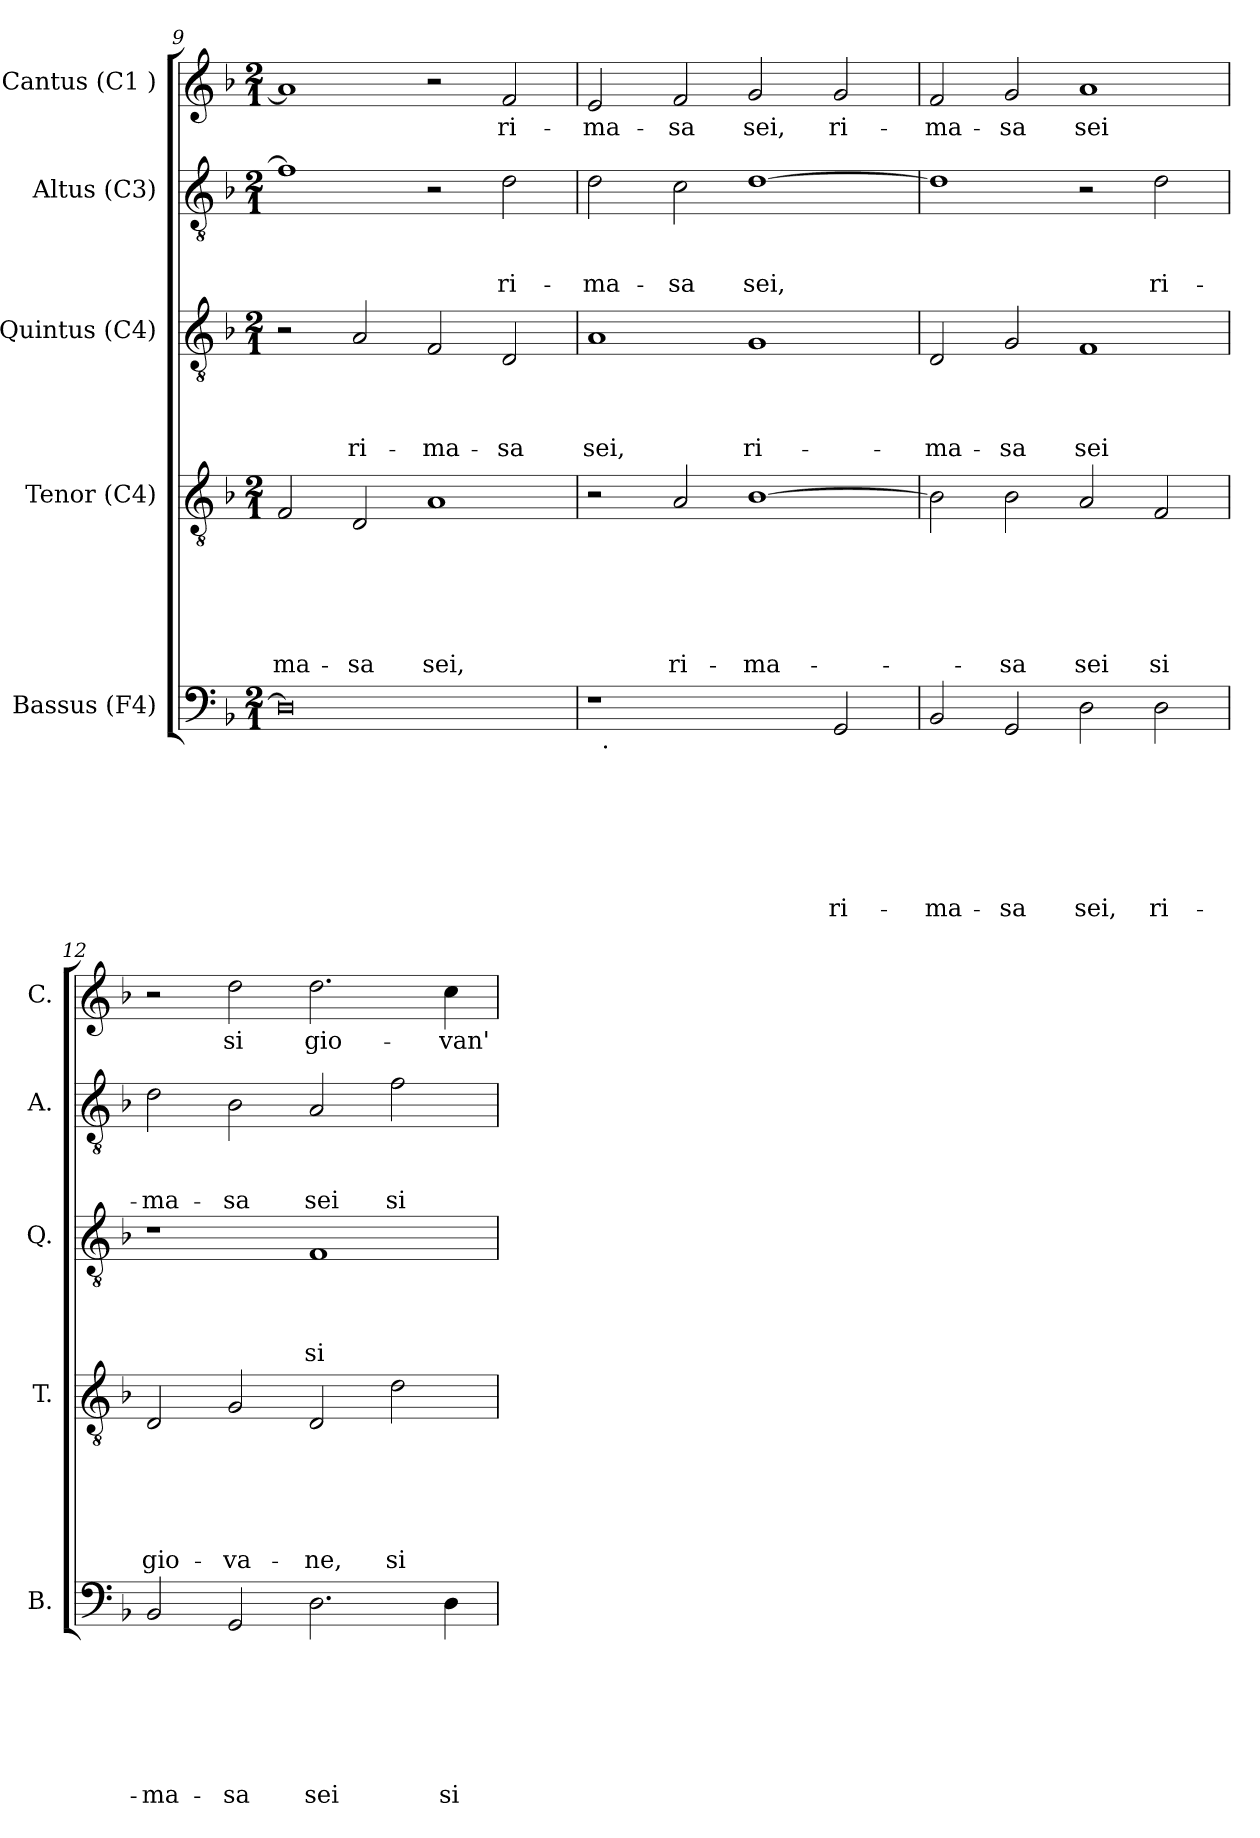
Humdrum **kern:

**kern	**text	**text	**text	**text	**text	**text	**text	**kern	**text	**text	**text	**text	**text	**text	**kern	**text	**text	**text	**text	**kern	**text	**text	**text	**kern	**text
*part5	*part5	*part5	*part5	*part5	*part5	*part5	*part5	*part4	*part4	*part4	*part4	*part4	*part4	*part4	*part3	*part3	*part3	*part3	*part3	*part2	*part2	*part2	*part2	*part1	*part1
*staff5	*staff5	*staff5	*staff5	*staff5	*staff5	*staff5	*staff5	*staff4	*staff4	*staff4	*staff4	*staff4	*staff4	*staff4	*staff3	*staff3	*staff3	*staff3	*staff3	*staff2	*staff2	*staff2	*staff2	*staff1	*staff1
*I"Bassus (F4)	*	*	*	*	*	*	*	*I"Tenor (C4)	*	*	*	*	*	*	*I"Quintus (C4)	*	*	*	*	*I"Altus (C3)	*	*	*	*I"Cantus (C1 )	*
*I'B.	*	*	*	*	*	*	*	*I'T.	*	*	*	*	*	*	*I'Q.	*	*	*	*	*I'A.	*	*	*	*I'C.	*
*clefF4	*	*	*	*	*	*	*	*clefGv2	*	*	*	*	*	*	*clefGv2	*	*	*	*	*clefGv2	*	*	*	*clefG2	*
*k[b-]	*	*	*	*	*	*	*	*k[b-]	*	*	*	*	*	*	*k[b-]	*	*	*	*	*k[b-]	*	*	*	*k[b-]	*
*F:	*	*	*	*	*	*	*	*F:	*	*	*	*	*	*	*F:	*	*	*	*	*F:	*	*	*	*F:	*
*M2/1	*	*	*	*	*	*	*	*M2/1	*	*	*	*	*	*	*M2/1	*	*	*	*	*M2/1	*	*	*	*M2/1	*
=9	=9	=9	=9	=9	=9	=9	=9	=9	=9	=9	=9	=9	=9	=9	=9	=9	=9	=9	=9	=9	=9	=9	=9	=9	=9
!	!	!	!	!	!	!	!	!	!	!	!	!	!	!LO:LY:b	!	!	!	!	!	!	!	!	!	!	!
0D]	.	.	.	.	.	.	.	2F/	.	.	.	.	.	-ma-	2r	.	.	.	.	1f]	.	.	.	1a]	.
!	!	!	!	!	!	!	!	!	!	!	!	!	!	!LO:LY:b	!	!	!	!	!LO:LY:b	!	!	!	!	!	!
.	.	.	.	.	.	.	.	2D/	.	.	.	.	.	-sa	2A/	.	.	.	ri-	.	.	.	.	.	.
!	!	!	!	!	!	!	!	!	!	!	!	!	!	!LO:LY:b	!	!	!	!	!LO:LY:b	!	!	!	!	!	!
.	.	.	.	.	.	.	.	1A	.	.	.	.	.	sei,	2F/	.	.	.	-ma-	2r	.	.	.	2r	.
!	!	!	!	!	!	!	!	!	!	!	!	!	!	!	!	!	!	!	!LO:LY:b	!	!	!	!LO:LY:b	!	!LO:LY:b
.	.	.	.	.	.	.	.	.	.	.	.	.	.	.	2D/	.	.	.	-sa	2d\	.	.	ri-	2f/	ri-
!!LO:LB:g=z
=10	=10	=10	=10	=10	=10	=10	=10	=10	=10	=10	=10	=10	=10	=10	=10	=10	=10	=10	=10	=10	=10	=10	=10	=10	=10
!	!	!	!	!	!	!	!	!	!	!	!	!	!	!	!	!	!	!	!LO:LY:b	!	!	!	!LO:LY:b	!	!LO:LY:b
*^	*	*	*	*	*	*	*	*	*	*	*	*	*	*	*	*	*	*	*	*	*	*	*	*	*
1r	32ryy	.	.	.	.	.	.	.	2r	.	.	.	.	.	.	1A	.	.	.	sei,	2d\	.	.	-ma-	2e/	-ma-
!	!LO:TX:b:t=.	!	!	!	!	!	!	!	!	!	!	!	!	!	!	!	!	!	!	!	!	!	!	!	!	!
.	1ryy	.	.	.	.	.	.	.	.	.	.	.	.	.	.	.	.	.	.	.	.	.	.	.	.	.
!	!	!	!	!	!	!	!	!	!	!	!	!	!	!	!LO:LY:b	!	!	!	!	!	!	!	!	!LO:LY:b	!	!LO:LY:b
.	.	.	.	.	.	.	.	.	2A/	.	.	.	.	.	ri-	.	.	.	.	.	2c\	.	.	-sa	2f/	-sa
!	!	!	!	!	!	!	!	!	!	!	!	!	!	!	!LO:LY:b	!	!	!	!	!LO:LY:b	!	!	!	!LO:LY:b	!	!LO:LY:b
2ryy	.	.	.	.	.	.	.	.	[>1B-	.	.	.	.	.	-ma-	1G	.	.	.	ri-	[>1d	.	.	sei,	2g/	sei,
.	2ryy	.	.	.	.	.	.	.	.	.	.	.	.	.	.	.	.	.	.	.	.	.	.	.	.	.
!	!	!	!	!	!	!	!	!LO:LY:b	!	!	!	!	!	!	!	!	!	!	!	!	!	!	!	!	!	!LO:LY:b
2GG/	.	.	.	.	.	.	.	ri-	.	.	.	.	.	.	.	.	.	.	.	.	.	.	.	.	2g/	ri-
.	4...ryy	.	.	.	.	.	.	.	.	.	.	.	.	.	.	.	.	.	.	.	.	.	.	.	.	.
=11	=11	=11	=11	=11	=11	=11	=11	=11	=11	=11	=11	=11	=11	=11	=11	=11	=11	=11	=11	=11	=11	=11	=11	=11	=11	=11
!	!	!	!	!	!	!	!	!LO:LY:b	!	!	!	!	!	!	!	!	!	!	!	!LO:LY:b	!	!	!	!	!	!LO:LY:b
*v	*v	*	*	*	*	*	*	*	*	*	*	*	*	*	*	*	*	*	*	*	*	*	*	*	*	*
2BB-/	.	.	.	.	.	.	-ma-	2B-\]	.	.	.	.	.	.	2D/	.	.	.	-ma-	1d]	.	.	.	2f/	-ma-
!	!	!	!	!	!	!	!LO:LY:b	!	!	!	!	!	!	!LO:LY:b	!	!	!	!	!LO:LY:b	!	!	!	!	!	!LO:LY:b
2GG/	.	.	.	.	.	.	-sa	2B-\	.	.	.	.	.	-sa	2G/	.	.	.	-sa	.	.	.	.	2g/	-sa
!	!	!	!	!	!	!	!LO:LY:b	!	!	!	!	!	!	!LO:LY:b	!	!	!	!	!LO:LY:b	!	!	!	!	!	!LO:LY:b
2D\	.	.	.	.	.	.	sei,	2A/	.	.	.	.	.	sei	1F	.	.	.	sei	2r	.	.	.	1a	sei
!	!	!	!	!	!	!	!LO:LY:b	!	!	!	!	!	!	!LO:LY:b	!	!	!	!	!	!	!	!	!LO:LY:b	!	!
2D\	.	.	.	.	.	.	ri-	2F/	.	.	.	.	.	si	.	.	.	.	.	2d\	.	.	ri-	.	.
=12	=12	=12	=12	=12	=12	=12	=12	=12	=12	=12	=12	=12	=12	=12	=12	=12	=12	=12	=12	=12	=12	=12	=12	=12	=12
!	!	!	!	!	!	!	!LO:LY:b	!	!	!	!	!	!	!LO:LY:b	!	!	!	!	!	!	!	!	!LO:LY:b	!	!
2BB-/	.	.	.	.	.	.	-ma-	2D/	.	.	.	.	.	gio-	1r	.	.	.	.	2d\	.	.	-ma-	2r	.
!	!	!	!	!	!	!	!LO:LY:b	!	!	!	!	!	!	!LO:LY:b	!	!	!	!	!	!	!	!	!LO:LY:b	!	!LO:LY:b
2GG/	.	.	.	.	.	.	-sa	2G/	.	.	.	.	.	-va-	.	.	.	.	.	2B-\	.	.	-sa	2dd\	si
!	!	!	!	!	!	!	!LO:LY:b	!	!	!	!	!	!	!LO:LY:b	!	!	!	!	!LO:LY:b	!	!	!	!LO:LY:b	!	!LO:LY:b
2.D\	.	.	.	.	.	.	sei	2D/	.	.	.	.	.	-ne,	1F	.	.	.	si	2A/	.	.	sei	2.dd\	gio-
!	!	!	!	!	!	!	!	!	!	!	!	!	!	!LO:LY:b	!	!	!	!	!	!	!	!	!LO:LY:b	!	!
.	.	.	.	.	.	.	.	2d\	.	.	.	.	.	si	.	.	.	.	.	2f\	.	.	si	.	.
!	!	!	!	!	!	!	!LO:LY:b	!	!	!	!	!	!	!	!	!	!	!	!	!	!	!	!	!	!LO:LY:b
4D\	.	.	.	.	.	.	si	.	.	.	.	.	.	.	.	.	.	.	.	.	.	.	.	4cc\	-van'
=	=	=	=	=	=	=	=	=	=	=	=	=	=	=	=	=	=	=	=	=	=	=	=	=	=
*-	*-	*-	*-	*-	*-	*-	*-	*-	*-	*-	*-	*-	*-	*-	*-	*-	*-	*-	*-	*-	*-	*-	*-	*-	*-
